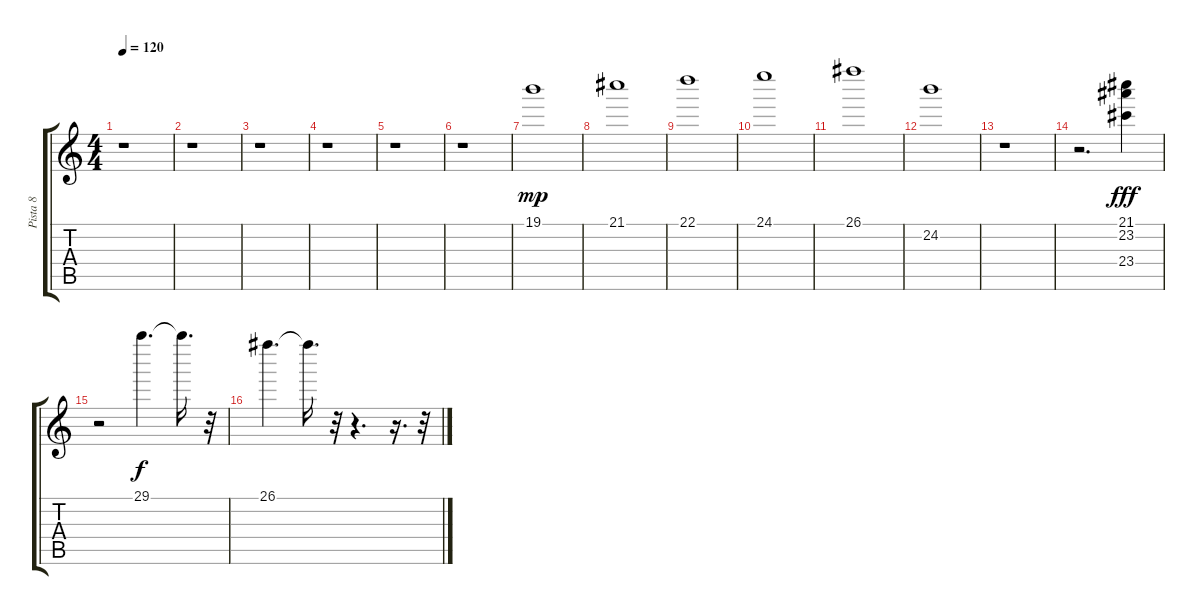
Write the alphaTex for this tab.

\track ("Pista 8" "Pista 8") {instrument overdrivenguitar}
\staff {score tabs}
\tuning (E4 B3 G3 D3 A2 E2) {hide}
\ts (4 4)
\tempo 120
\clef g2
\ks c
r.1{dy f} |
r.1 |
r.1 |
r.1 |
r.1 |
r.1 |
19.1.1{dy mp} |
21.1.1 |
22.1.1 |
24.1.1 |
26.1.1 |
24.2.1 |
r.1 |
r.2{d} (21.1 23.2 23.4).4{dy fff} |
r.2 29.1.4{d dy f} 29.1{t}.16{d} r.32 |
26.1.4{d} 26.1{t}.16{d} r.32 r.4{d} r.16{d} r.32
